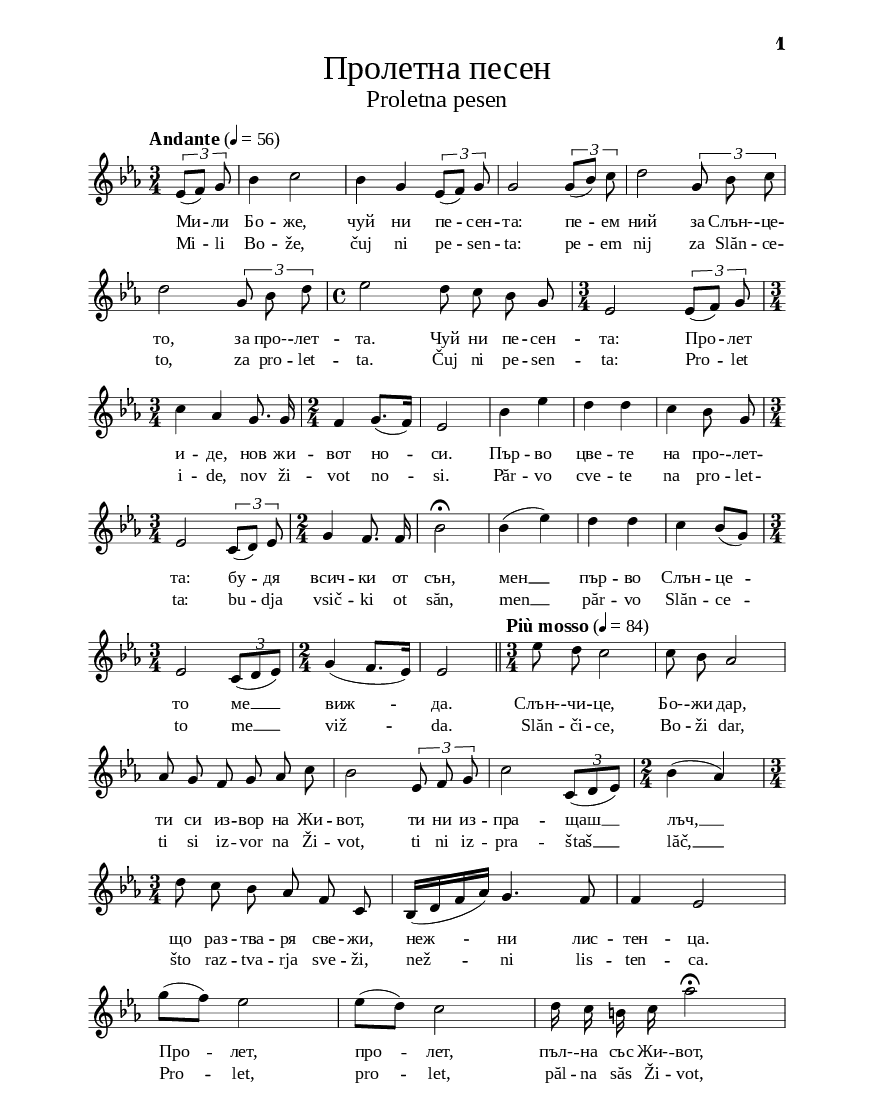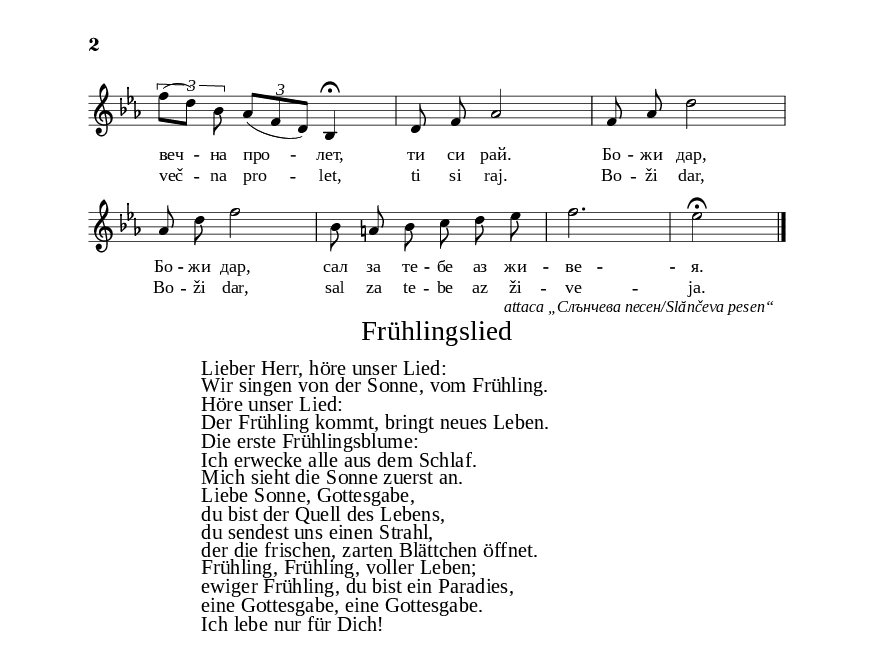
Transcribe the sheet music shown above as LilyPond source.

\version "2.24.3"

\include "include/globals.ily"

\bookpart {
  \label #'ref124
  \tocItem \markup "Пролетна песен – Proletna pesen"
  \include "include/bookpart-paper.ily"
  \score {
    \include "include/score-layout.ily"

    \new Voice \relative c' {
      \clef treble
      \key es \major
      \time 3/4
      \tempoFunc "Andante" 4 "56"
      \autoBeamOff
      \partial 4
      \times 2/3 { es8 ( [  f8 ) ] g8 } | % 2
      bes4c2 | % 3
      bes4  g4
      \times 2/3  {
        es8 ( [  f8 ) ] g8
      }
      | % 4
      g2
      \times 2/3  {
        g8 ( [  bes8 ) ] c8
      }
      | % 5
      d2
      \tupletUp \times 2/3  {
        g,8   bes8  c8
      }
      \break
      | % 6
      d2
      \times 2/3  {
        g,8 bes8 d8
      }
      | % 7
      \time 4/4
      es2 d8 c8 bes8
      g8 | % 8
      \time 3/4  | % 8
      es2
      \times 2/3  {
        es8 ( [  f8 ) ] g8
      }
      | \time 3/4 % 9

      \break
      c4  as4  g8.  g16 |

      \time 2/4  |
      f4  g8. ( [  f16 ) ] | % 11
      es2 | % 12
      bes'4 es4  | % 13
      d4 d4 | % 14
      c4 bes8  g8 \break  | % 15
      \time 3/4  | % 15
      es2
      \times 2/3  {
        c8 ( [  d8 ) ] es8
      }
      | % 16
      \time 2/4  | % 16
      g4  f8.  f16 | % 17
      bes2 ^\fermata | % 18
      bes4 (es4 ) | % 19
      d4 d4 |
      c4  bes8 ( [  g8 ) ] \break | % 21
      \time 3/4  | % 21
      es2
      \times 2/3  {
        c8 ( [  d8  es8 ) ]
      }
      | % 22
      \time 2/4  | % 22
      g4 (  f8. [  es16 ) ] | % 23
      es2 \bar "||"
      \time 3/4  | % 24
      \tempoFunc "Più mosso" 4 "84" | % 24
      es'8 d8 c2 | % 25
      c8 bes8  as2 \break | % 26
      as8  g8  f8  g8  as8
      c8| % 27
      bes2
      \times 2/3  {
        es,8   f8  g8
      }
      | % 28
      c2
      \times 2/3  {
        c,8 ( [  d8  es8 ) ]
      }
      | % 29
      \time 2/4 bes'4 (  as4 ) | \break
      \time 3/4
      d8c8
      bes8  as8  f8  c8  bes16 (
      [  d16  f16  as16 ) ]  % 31
      g4.  f8  f4  % 32
      es2  | \break % 33
      g'8 ( [f8 ) ] es2 |  % 34
      es8 ( [d8 ) ]c2 | % 35
      d16 c16 b16 c16
      as'2 ^\fermata | \break  % 36
      \times 2/3  {
        f8 ( [d8 ) ] bes8
      }
      \times 2/3  {
        as8 ( [  f8  d8 ) ]
      }
      bes4 ^\fermata | % 37
      d8 f8 as2  | % 38
      f8 as8  d2 \break | % 39
      as8  d8  f2 |
      bes,8 a8  bes8  c8
      d8  es8 | % 41
      f2. | % 42
      es2 \fermata \bar "|."

    }

    \addlyrics {
      Ми  -- ли Бо -- же, чуй ни пе
      -- сен -- та: пе -- ем ний
      за "Слън-" -- це -- то, за "про-" -- лет
      -- та. Чуй ни пе -- сен -- та: Про
      -- лет и -- де, нов жи -- вот но
      -- си. Пър -- во цве -- те на
      "про-" -- лет -- та: бу  -- дя всич
      -- ки от сън, мен __  пър -- во
      Слън -- це -- то ме  __ виж
      --  да. "Слън-" -- чи -- це, "Бо-" --
      жи дар, ти си из -- вор на Жи --
      вот, ти ни из -- пра -- щаш __
      лъч, __ що раз -- тва -- ря све --
      жи, неж --   ни лис -- тен
      -- ца. Про -- лет, про -- лет,
      "пъл-" -- на със "Жи-" -- вот, веч  --
      на про --  лет, ти си рай.
      Бо -- жи дар, Бо -- жи дар, сал
      за те -- бе аз жи -- ве -- я.}
     \addlyrics {
      Mi  -- li Bo -- že, čuj ni pe
      -- sen -- ta: pe -- em nij
      za Slăn -- ce -- to, za pro -- let
      -- ta. Čuj ni pe -- sen -- ta: Pro
      -- let i -- de, nov ži -- vot no
      -- si. Păr -- vo cve -- te na
      pro -- let -- ta: bu  -- dja vsič
      -- ki ot săn, men __ păr -- vo
      Slăn -- ce -- to me __ viž
      --  da. Slăn -- či -- ce, Bo --
      ži dar, ti si iz -- vor na Ži --
      vot, ti ni iz -- pra -- štaš __
      lăč, __ što raz -- tva -- rja sve --
      ži, než --   ni lis -- ten
      -- ca. Pro -- let, pro -- let,
      păl -- na săs Ži -- vot, več  --
      na pro --  let, ti si raj.
      Bo -- ži dar, Bo -- ži dar, sal
      za te -- be az ži -- ve -- ja.}

      \header {
        title = \titleFunc "Пролетна песен" "Proletna pesen"
      }

      \midi{}

    } % score

    \markup \italic \dc-one-nobold "attaca „Слънчева песен/Slănčeva pesen“"
    

    % include foreign translation(s) of the song
    \version "2.24.3"

\markup \fill-line { \fontsize #deTitleFontSize "Frühlingslied" }
\markup \null
\markup \null
\markup \fontsize #deCoupletFontSize {
  \hspace #14
  \override #`(baseline-skip . ,deCoupletBaselineSkip)

  \column {
   

    \line { " " Lieber Herr, höre unser Lied:  }

    \line { " " Wir singen von der Sonne, vom Frühling. }

    \line { " " Höre unser Lied: }

    \line { " " Der Frühling kommt, bringt neues Leben.  }

    \line { " " Die erste Frühlingsblume:   }

    \line { " " Ich erwecke alle aus dem Schlaf.  }

    \line { " " Mich sieht die Sonne zuerst an. }

    \line { " " Liebe Sonne, Gottesgabe,  }

    \line { " " du bist der Quell des Lebens,  }

    \line { " " du sendest uns einen Strahl,  }

    \line { " " der die frischen, zarten Blättchen öffnet. }

    \line { " " Frühling, Frühling, voller Leben;  }

    \line { " " ewiger Frühling, du bist ein Paradies,  }

    \line { " " eine Gottesgabe, eine Gottesgabe. }

    \line { " " Ich lebe nur für Dich! }

  }
}


  } % bookpart
